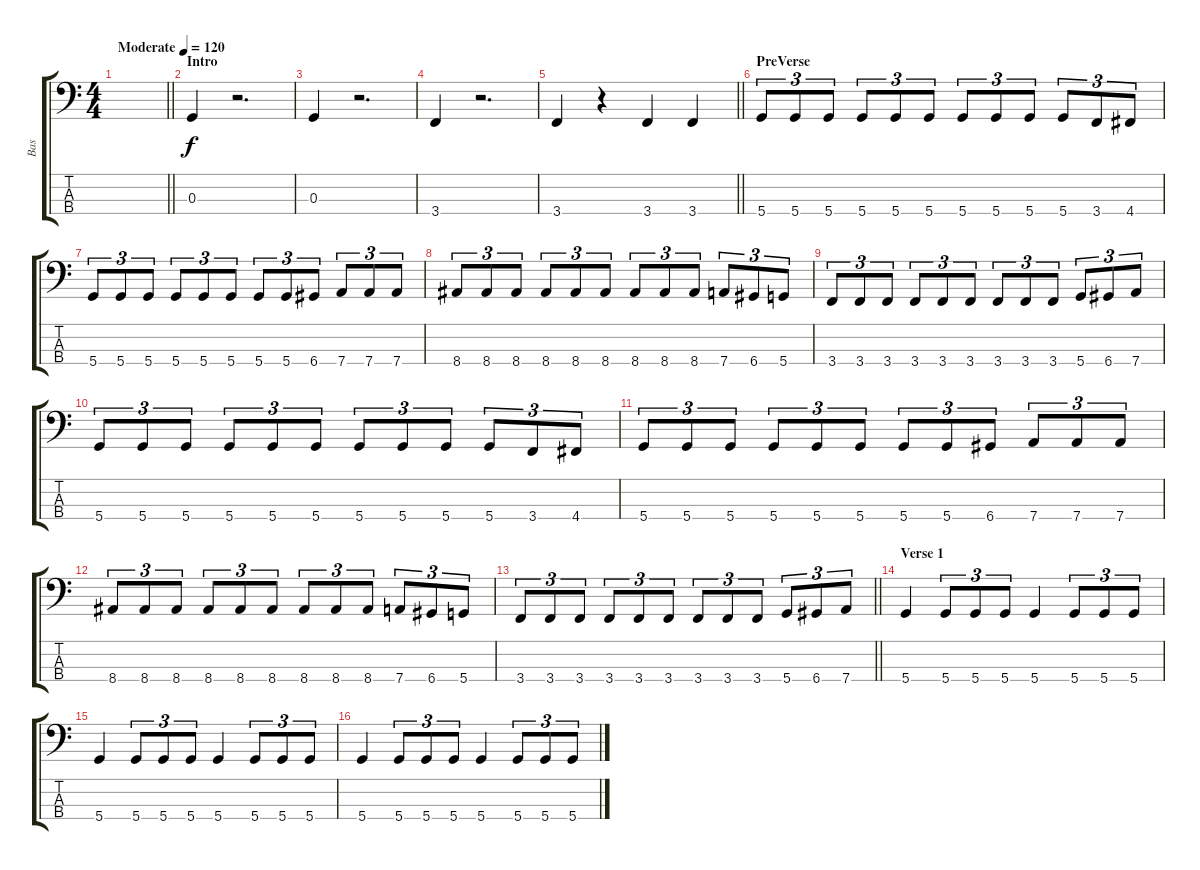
\track ("Bas" "Bas") {instrument electricbassfinger}
\staff {score tabs}
\tuning (F2 C2 G1 D1) {hide}
\ts (4 4)
\tempo (120 "Moderate")
\clef f4
\barLineRight lightlight
\ks c
|
\section ("" "Intro")
0.3.4 r.2{d} |
0.3.4 r.2{d} |
3.4.4 r.2{d} |
\barLineRight lightlight
3.4.4 r.4 3.4.4 3.4.4 |
\section ("" "PreVerse")
5.4.8{tu (3 2)} 5.4.8{tu (3 2)} 5.4.8{tu (3 2)} 5.4.8{tu (3 2)} 5.4.8{tu (3 2)} 5.4.8{tu (3 2)} 5.4.8{tu (3 2)} 5.4.8{tu (3 2)} 5.4.8{tu (3 2)} 5.4.8{tu (3 2)} 3.4.8{tu (3 2)} 4.4.8{tu (3 2)} |
5.4.8{tu (3 2)} 5.4.8{tu (3 2)} 5.4.8{tu (3 2)} 5.4.8{tu (3 2)} 5.4.8{tu (3 2)} 5.4.8{tu (3 2)} 5.4.8{tu (3 2)} 5.4.8{tu (3 2)} 6.4.8{tu (3 2)} 7.4.8{tu (3 2)} 7.4.8{tu (3 2)} 7.4.8{tu (3 2)} |
8.4.8{tu (3 2)} 8.4.8{tu (3 2)} 8.4.8{tu (3 2)} 8.4.8{tu (3 2)} 8.4.8{tu (3 2)} 8.4.8{tu (3 2)} 8.4.8{tu (3 2)} 8.4.8{tu (3 2)} 8.4.8{tu (3 2)} 7.4.8{tu (3 2)} 6.4.8{tu (3 2)} 5.4.8{tu (3 2)} |
3.4.8{tu (3 2)} 3.4.8{tu (3 2)} 3.4.8{tu (3 2)} 3.4.8{tu (3 2)} 3.4.8{tu (3 2)} 3.4.8{tu (3 2)} 3.4.8{tu (3 2)} 3.4.8{tu (3 2)} 3.4.8{tu (3 2)} 5.4.8{tu (3 2)} 6.4.8{tu (3 2)} 7.4.8{tu (3 2)} |
5.4.8{tu (3 2)} 5.4.8{tu (3 2)} 5.4.8{tu (3 2)} 5.4.8{tu (3 2)} 5.4.8{tu (3 2)} 5.4.8{tu (3 2)} 5.4.8{tu (3 2)} 5.4.8{tu (3 2)} 5.4.8{tu (3 2)} 5.4.8{tu (3 2)} 3.4.8{tu (3 2)} 4.4.8{tu (3 2)} |
5.4.8{tu (3 2)} 5.4.8{tu (3 2)} 5.4.8{tu (3 2)} 5.4.8{tu (3 2)} 5.4.8{tu (3 2)} 5.4.8{tu (3 2)} 5.4.8{tu (3 2)} 5.4.8{tu (3 2)} 6.4.8{tu (3 2)} 7.4.8{tu (3 2)} 7.4.8{tu (3 2)} 7.4.8{tu (3 2)} |
8.4.8{tu (3 2)} 8.4.8{tu (3 2)} 8.4.8{tu (3 2)} 8.4.8{tu (3 2)} 8.4.8{tu (3 2)} 8.4.8{tu (3 2)} 8.4.8{tu (3 2)} 8.4.8{tu (3 2)} 8.4.8{tu (3 2)} 7.4.8{tu (3 2)} 6.4.8{tu (3 2)} 5.4.8{tu (3 2)} |
\barLineRight lightlight
3.4.8{tu (3 2)} 3.4.8{tu (3 2)} 3.4.8{tu (3 2)} 3.4.8{tu (3 2)} 3.4.8{tu (3 2)} 3.4.8{tu (3 2)} 3.4.8{tu (3 2)} 3.4.8{tu (3 2)} 3.4.8{tu (3 2)} 5.4.8{tu (3 2)} 6.4.8{tu (3 2)} 7.4.8{tu (3 2)} |
\section ("" "Verse 1")
5.4.4 5.4.8{tu (3 2)} 5.4.8{tu (3 2)} 5.4.8{tu (3 2)} 5.4.4 5.4.8{tu (3 2)} 5.4.8{tu (3 2)} 5.4.8{tu (3 2)} |
5.4.4 5.4.8{tu (3 2)} 5.4.8{tu (3 2)} 5.4.8{tu (3 2)} 5.4.4 5.4.8{tu (3 2)} 5.4.8{tu (3 2)} 5.4.8{tu (3 2)} |
5.4.4 5.4.8{tu (3 2)} 5.4.8{tu (3 2)} 5.4.8{tu (3 2)} 5.4.4 5.4.8{tu (3 2)} 5.4.8{tu (3 2)} 5.4.8{tu (3 2)}
